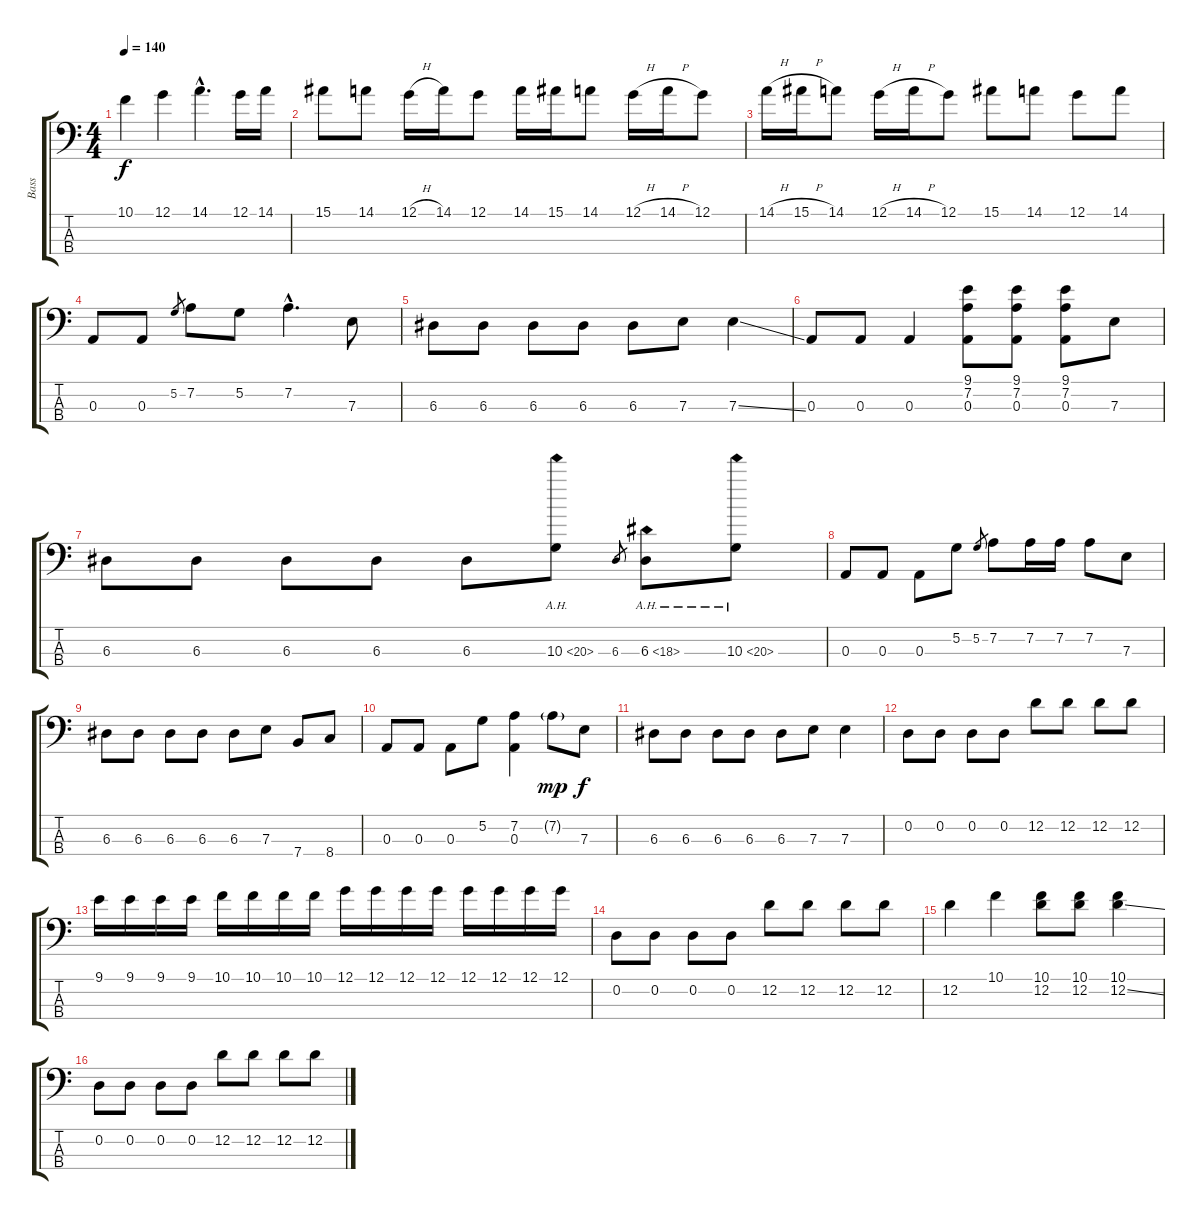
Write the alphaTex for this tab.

\track ("Bass" "Bass") {instrument electricbasspick}
\staff {score tabs}
\tuning (G2 D2 A1 E1) {hide}
\ts (4 4)
\tempo 140
\clef f4
\ks c
10.1.4{dy f} 12.1.4 14.1{hac}.4{d} 12.1.16 14.1.16 |
15.1.8 14.1.8 12.1{h}.16 14.1.16 12.1.8 14.1.16 15.1.16 14.1.8 12.1{h}.16 14.1{h}.16 12.1.8 |
14.1{h}.16 15.1{h}.16 14.1.8 12.1{h}.16 14.1{h}.16 12.1.8 15.1.8 14.1.8 12.1.8 14.1.8 |
0.3.8 0.3.8 5.2.8{gr} 7.2.8 5.2.8 7.2{hac}.4{d} 7.3.8 |
6.3.8 6.3.8 6.3.8 6.3.8 6.3.8 7.3.8 7.3{ss}.4 |
0.3.8 0.3.8 0.3.4 (9.1 7.2 0.3).8 (9.1 7.2 0.3).8 (9.1 7.2 0.3).8 7.3.8 |
6.3.8 6.3.8 6.3.8 6.3.8 6.3.8 10.3{ah 10}.8 6.3.8{gr} 6.3{ah 12}.8 10.3{ah 10}.8 |
0.3.8 0.3.8 0.3.8 5.2.8 5.2.8{gr} 7.2.8 7.2.16 7.2.16 7.2.8 7.3.8 |
6.3.8 6.3.8 6.3.8 6.3.8 6.3.8 7.3.8 7.4.8 8.4.8 |
0.3.8 0.3.8 0.3.8 5.2.8 (7.2 0.3).4 7.2{g}.8{dy mp} 7.3.8{dy f} |
6.3.8 6.3.8 6.3.8 6.3.8 6.3.8 7.3.8 7.3.4 |
0.2.8 0.2.8 0.2.8 0.2.8 12.2.8 12.2.8 12.2.8 12.2.8 |
9.1.16 9.1.16 9.1.16 9.1.16 10.1.16 10.1.16 10.1.16 10.1.16 12.1.16 12.1.16 12.1.16 12.1.16 12.1.16 12.1.16 12.1.16 12.1.16 |
0.2.8 0.2.8 0.2.8 0.2.8 12.2.8 12.2.8 12.2.8 12.2.8 |
12.2.4 10.1.4 (10.1 12.2).8 (10.1 12.2).8 (10.1 12.2{ss}).4 |
0.2.8 0.2.8 0.2.8 0.2.8 12.2.8 12.2.8 12.2.8 12.2.8
